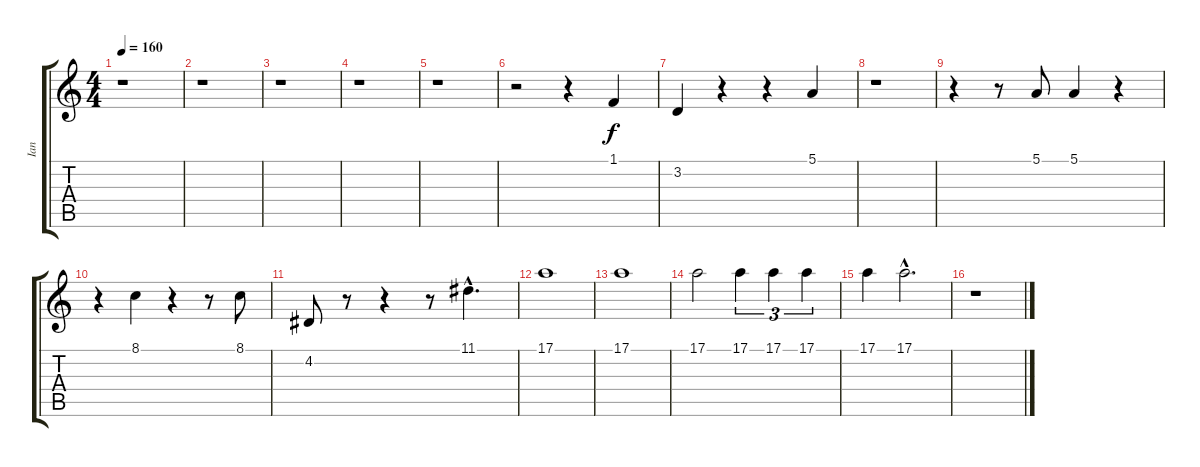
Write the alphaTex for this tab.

\track ("Ian" "Ian") {instrument lead5charang}
\staff {score tabs}
\tuning (E4 B3 G3 D3 A2 E2) {hide}
\ts (4 4)
\tempo 160
\clef g2
\ks c
r.1{dy f} |
r.1 |
r.1 |
r.1 |
r.1 |
r.2 r.4 1.1.4 |
3.2.4 r.4 r.4 5.1.4 |
r.1 |
r.4 r.8 5.1.8 5.1.4 r.4 |
r.4 8.1.4 r.4 r.8 8.1.8 |
4.2.8 r.8 r.4 r.8 11.1{hac}.4{d} |
17.1.1 |
17.1.1 |
17.1.2 17.1.4{tu (3 2)} 17.1.4{tu (3 2)} 17.1.4{tu (3 2)} |
17.1.4 17.1{hac}.2{d} |
r.1
